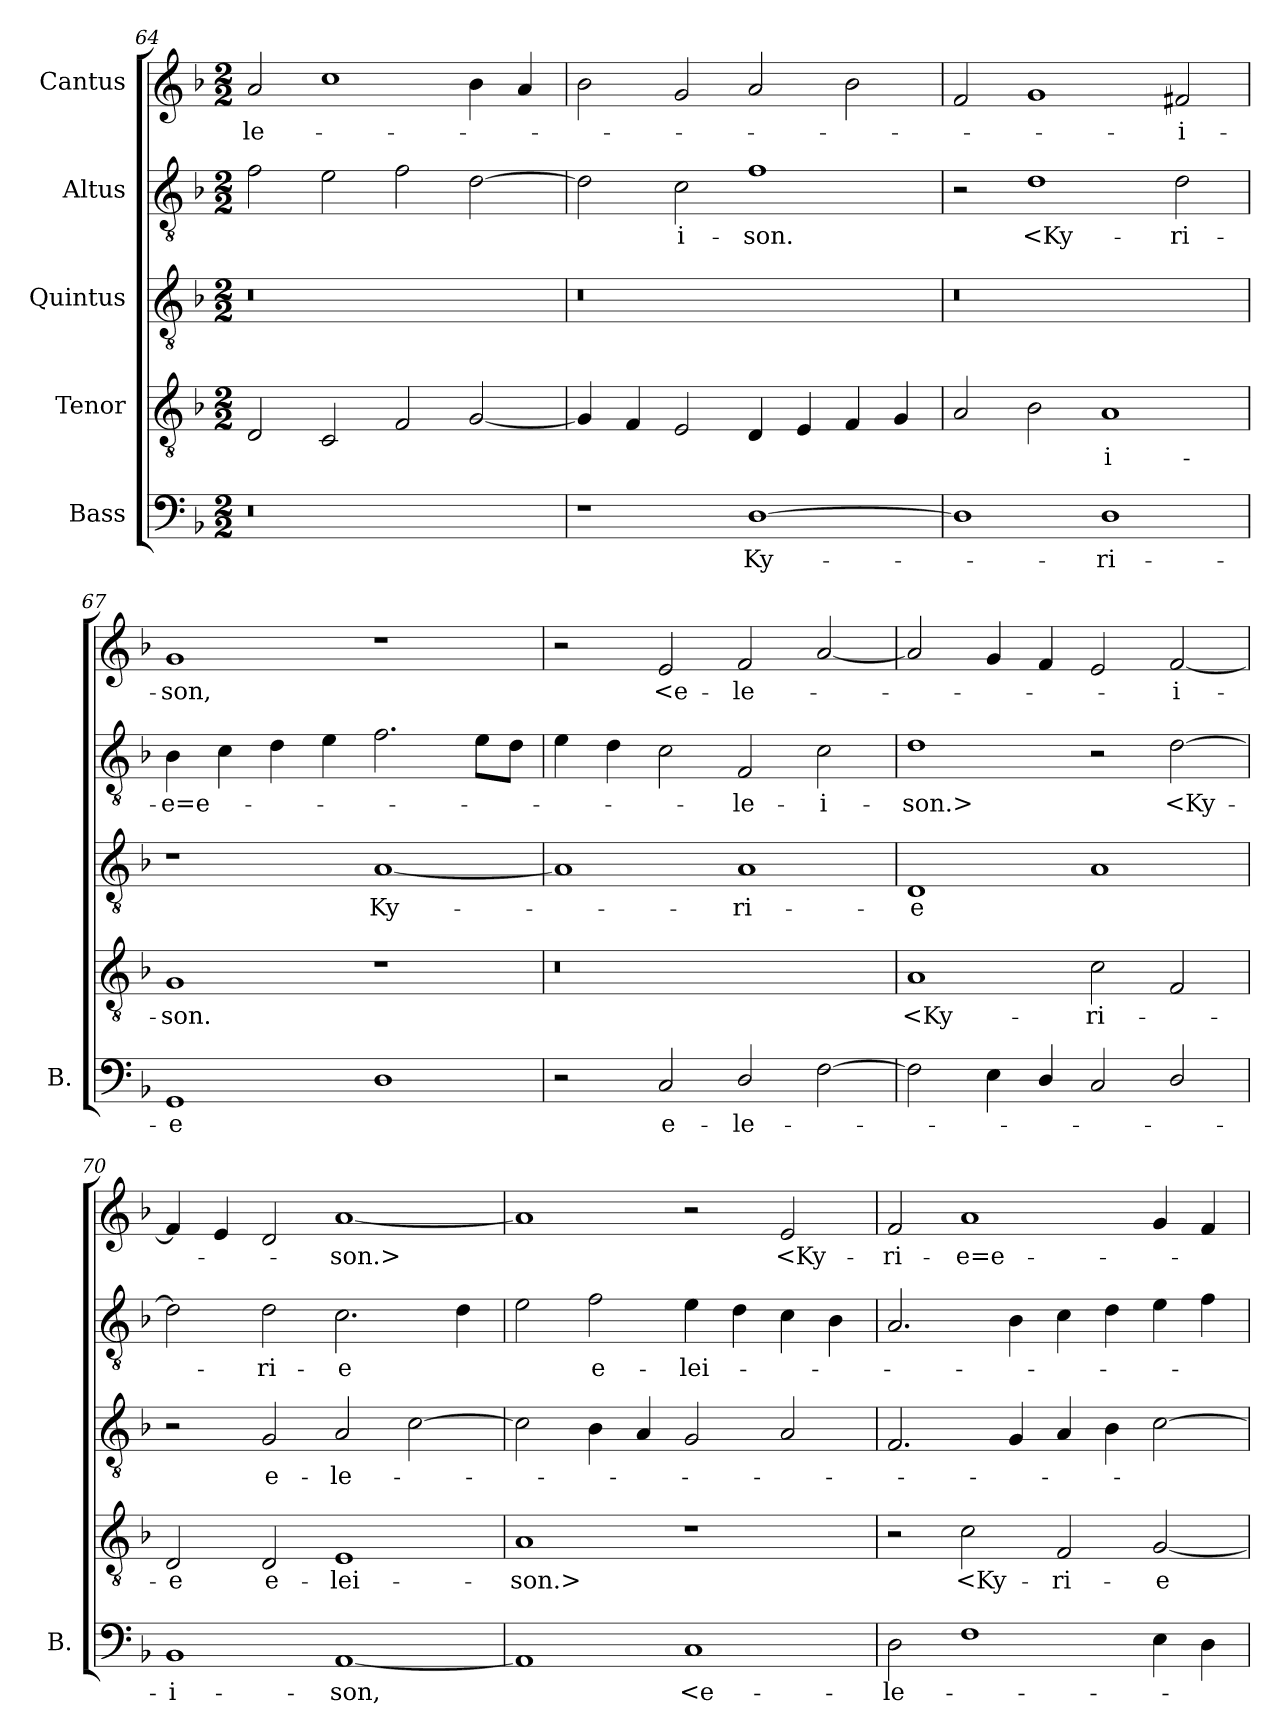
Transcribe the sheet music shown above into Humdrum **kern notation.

**kern	**text	**kern	**text	**kern	**text	**kern	**text	**kern	**text
*part5	*part5	*part4	*part4	*part3	*part3	*part2	*part2	*part1	*part1
*staff5	*staff5	*staff4	*staff4	*staff3	*staff3	*staff2	*staff2	*staff1	*staff1
*I"Bass	*	*I"Tenor	*	*I"Quintus	*	*I"Altus	*	*I"Cantus	*
*I'B.	*	*	*	*	*	*	*	*	*
*clefF4	*	*clefGv2	*	*clefGv2	*	*clefGv2	*	*clefG2	*
*	*	*ITrd7c12	*	*ITrd7c12	*	*ITrd7c12	*	*	*
*k[b-]	*	*k[b-]	*	*k[b-]	*	*k[b-]	*	*k[b-]	*
*F:	*	*F:	*	*F:	*	*F:	*	*F:	*
*M2/2	*	*M2/2	*	*M2/2	*	*M2/2	*	*M2/2	*
=64	=64	=64	=64	=64	=64	=64	=64	=64	=64
!LO:N:vis=0	!	!	!	!LO:N:vis=0	!	!	!	!	!
1r	.	2DD/	.	1r	.	2F\	.	2a/	-le-
.	.	2CC/	.	.	.	2E\	.	1cc\	.
1ryy	.	2FF/	.	1ryy	.	2F\	.	.	.
.	.	[2GG/	.	.	.	[2D\	.	4b-\	.
.	.	.	.	.	.	.	.	4a/	.
=65	=65	=65	=65	=65	=65	=65	=65	=65	=65
!	!	!	!	!LO:N:vis=0	!	!	!	!	!
1r	.	4GG/]	.	1r	.	2D\]	.	2b-\	.
.	.	4FF/	.	.	.	.	.	.	.
.	.	2EE/	.	.	.	2C\	-i-	2g/	.
[1D\	-Ky-	4DD/	.	1ryy	.	1F\	-son.	2a/	.
.	.	4EE/	.	.	.	.	.	.	.
.	.	4FF/	.	.	.	.	.	2b-\	.
.	.	4GG/	.	.	.	.	.	.	.
=66	=66	=66	=66	=66	=66	=66	=66	=66	=66
!	!	!	!	!LO:N:vis=0	!	!	!	!	!
1D\]	.	2AA/	.	1r	.	2r	.	2f/	.
.	.	2BB-\	.	.	.	1D\	<Ky-	1g/	.
1D\	-ri-	1AA/	-i-	1ryy	.	.	.	.	.
.	.	.	.	.	.	2D\	-ri-	2f#/	-i-
=67	=67	=67	=67	=67	=67	=67	=67	=67	=67
1GG/	-e	1GG/	-son.	1r	.	4BB-\	-e=e-	1g/	-son,
.	.	.	.	.	.	4C\	.	.	.
.	.	.	.	.	.	4D\	.	.	.
.	.	.	.	.	.	4E\	.	.	.
1D\	.	1r	.	[1AA/	Ky-	2.F\	.	1r	.
.	.	.	.	.	.	8E\L	.	.	.
.	.	.	.	.	.	8D\J	.	.	.
=68	=68	=68	=68	=68	=68	=68	=68	=68	=68
!	!	!LO:N:vis=0	!	!	!	!	!	!	!
2r	.	1r	.	1AA/]	.	4E\	.	2r	.
.	.	.	.	.	.	4D\	.	.	.
2C/	e-	.	.	.	.	2C\	.	2e/	<e-
2D/	-le-	1ryy	.	1AA/	-ri-	2FF/	-le-	2f/	-le-
[2F\	.	.	.	.	.	2C\	-i-	[2a/	.
=69	=69	=69	=69	=69	=69	=69	=69	=69	=69
2F\]	.	1AA/	<Ky-	1DD/	-e	1D\	-son.>	2a/]	.
4E\	.	.	.	.	.	.	.	4g/	.
4D/	.	.	.	.	.	.	.	4f/	.
2C/	.	2C\	-ri-	1AA/	.	2r	.	2e/	.
2D/	.	2FF/	.	.	.	[2D\	<Ky-	[2f/	-i-
=70	=70	=70	=70	=70	=70	=70	=70	=70	=70
1BB-/	-i-	2DD/	-e	2r	.	2D\]	.	4f/]	.
.	.	.	.	.	.	.	.	4e/	.
.	.	2DD/	e-	2GG/	e-	2D\	-ri-	2d/	.
[1AA/	-son,	1EE/	-lei-	2AA/	-le-	2.C\	-e	[1a/	-son.>
.	.	.	.	[2C\	.	.	.	.	.
.	.	.	.	.	.	4D\	.	.	.
=71	=71	=71	=71	=71	=71	=71	=71	=71	=71
1AA/]	.	1AA/	-son.>	2C\]	.	2E\	.	1a/]	.
.	.	.	.	4BB-\	.	2F\	e-	.	.
.	.	.	.	4AA/	.	.	.	.	.
1C/	<e-	1r	.	2GG/	.	4E\	-lei-	2r	.
.	.	.	.	.	.	4D\	.	.	.
.	.	.	.	2AA/	.	4C\	.	2e/	<Ky-
.	.	.	.	.	.	4BB-\	.	.	.
=72	=72	=72	=72	=72	=72	=72	=72	=72	=72
2D\	-le-	2r	.	2.FF/	.	2.AA/	.	2f/	-ri-
1F\	.	2C\	<Ky-	.	.	.	.	1a/	-e=e-
.	.	.	.	4GG/	.	4BB-\	.	.	.
.	.	2FF/	-ri-	4AA/	.	4C\	.	.	.
.	.	.	.	4BB-\	.	4D\	.	.	.
4E\	.	[2GG/	-e	[2C\	.	4E\	.	4g/	.
4D\	.	.	.	.	.	4F\	.	4f/	.
=	=	=	=	=	=	=	=	=	=
*-	*-	*-	*-	*-	*-	*-	*-	*-	*-
